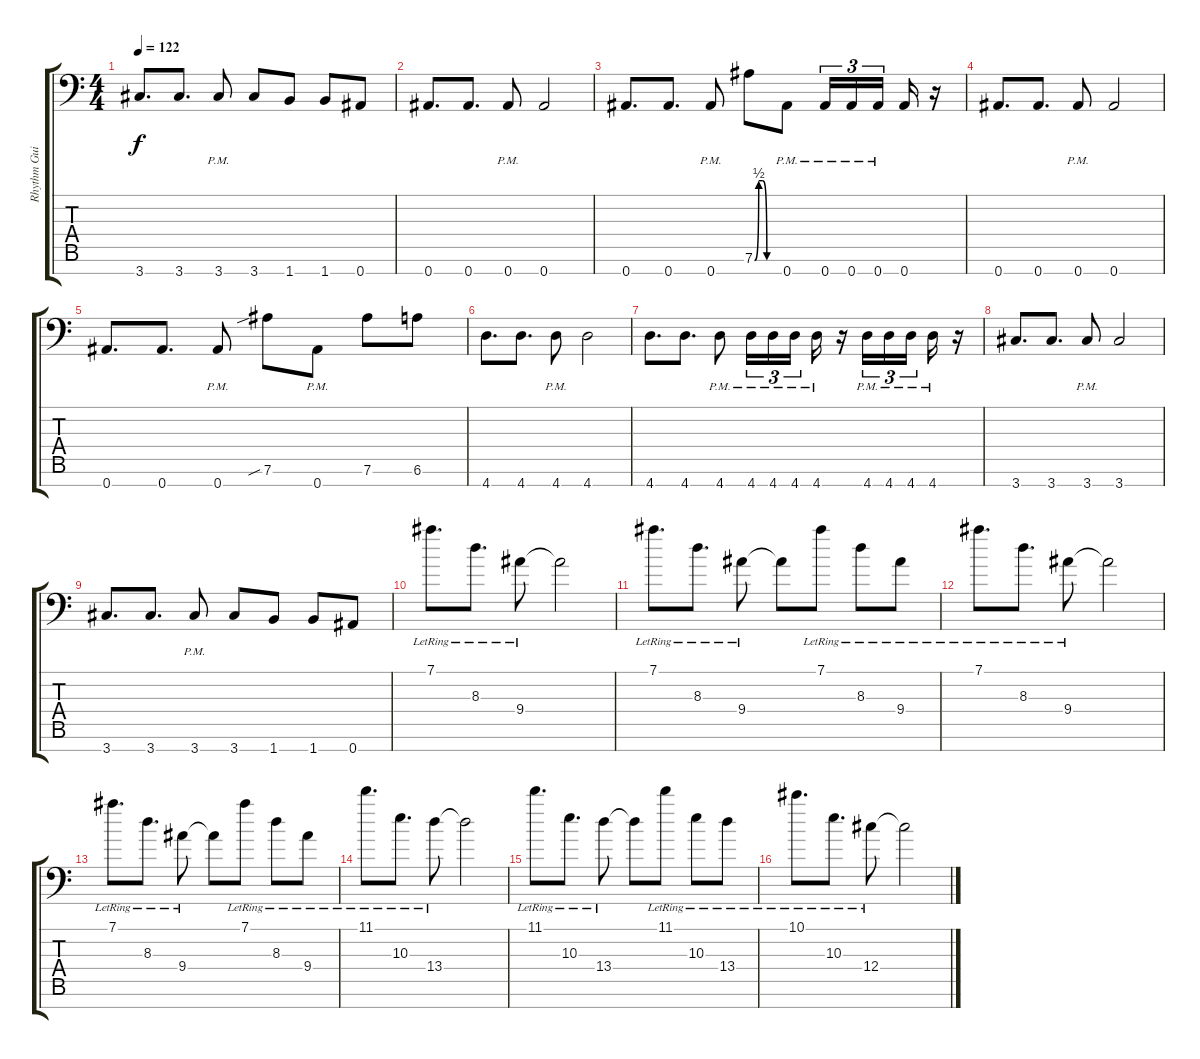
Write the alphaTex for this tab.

\track ("Rhythm Guitar 1" "Rhythm Gui") {instrument distortionguitar}
\staff {score tabs}
\tuning (Eb4 Bb3 Gb3 Db3 Ab2 Eb2 Bb1) {hide}
\ts (4 4)
\tempo 122
\clef f4
\ks c
3.7.8{d dy f} 3.7.8{d} 3.7{pm}.8 3.7.8 1.7.8 1.7.8 0.7.8 |
0.7.8{d} 0.7.8{d} 0.7{pm}.8 0.7.2 |
0.7.8{d} 0.7.8{d} 0.7{pm}.8 7.6{be (custom 0 0 10 2 20 2 30 0 60 0)}.8 0.7{pm}.8 0.7{pm}.16{tu (3 2)} 0.7{pm}.16{tu (3 2)} 0.7{pm}.16{tu (3 2) beam splitsecondary} 0.7.16 r.16 |
0.7.8{d} 0.7.8{d} 0.7{pm}.8 0.7.2 |
0.7.8{d} 0.7.8{d} 0.7{pm}.8 7.6{sib}.8 0.7{pm}.8 7.6.8 6.6.8 |
4.7.8{d} 4.7.8{d} 4.7{pm}.8 4.7.2 |
4.7.8{d} 4.7.8{d} 4.7{pm}.8 4.7{pm}.16{tu (3 2)} 4.7{pm}.16{tu (3 2)} 4.7{pm}.16{tu (3 2) beam splitsecondary} 4.7{pm}.16 r.16 4.7{pm}.16{tu (3 2)} 4.7{pm}.16{tu (3 2)} 4.7{pm}.16{tu (3 2) beam splitsecondary} 4.7{pm}.16 r.16 |
3.7.8{d} 3.7.8{d} 3.7{pm}.8 3.7.2 |
3.7.8{d} 3.7.8{d} 3.7{pm}.8 3.7.8 1.7.8 1.7.8 0.7.8 |
7.1{lr}.8{d balance 8 instrument electricguitarclean} 8.3{lr}.8{d} 9.4{lr}.8 9.4{t}.2 |
7.1{lr}.8{d} 8.3{lr}.8{d} 9.4{lr}.8 9.4{t}.8 7.1{lr}.8 8.3{lr}.8 9.4{lr}.8 |
7.1{lr}.8{d} 8.3{lr}.8{d} 9.4{lr}.8 9.4{t}.2 |
7.1{lr}.8{d} 8.3{lr}.8{d} 9.4{lr}.8 9.4{t}.8 7.1{lr}.8 8.3{lr}.8 9.4{lr}.8 |
11.1{lr}.8{d} 10.3{lr}.8{d} 13.4{lr}.8 13.4{t}.2 |
11.1{lr}.8{d} 10.3{lr}.8{d} 13.4{lr}.8 13.4{t}.8 11.1{lr}.8 10.3{lr}.8 13.4{lr}.8 |
10.1{lr}.8{d} 10.3{lr}.8{d} 12.4{lr}.8 12.4{t}.2
